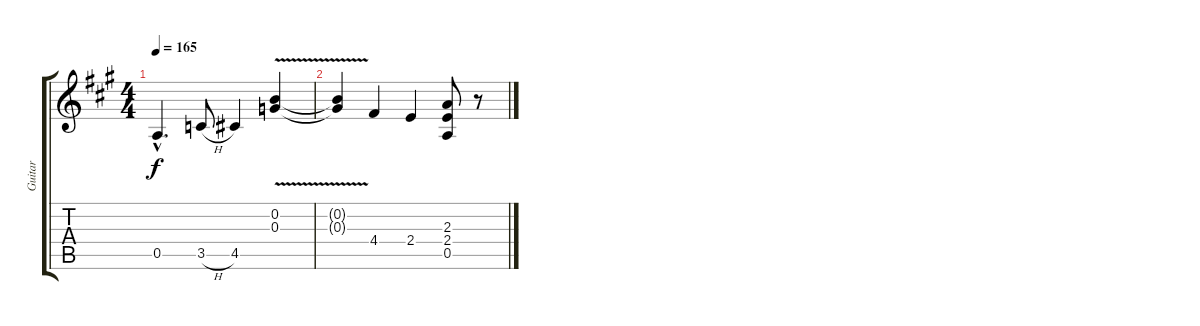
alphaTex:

\track ("Guitar" "Guitar") {instrument electricguitarclean}
\staff {score tabs}
\tuning (E4 B3 G3 D3 A2 E2) {hide}
\ts (4 4)
\tempo 165
\clef g2
\ks a
0.5{hac}.4{d dy f} 3.5{h}.8 4.5.4 (0.2{v} 0.3{v}).4 |
(0.2{t} 0.3{t}).4 4.4.4 2.4.4 (2.3 2.4 0.5).8 r.8
